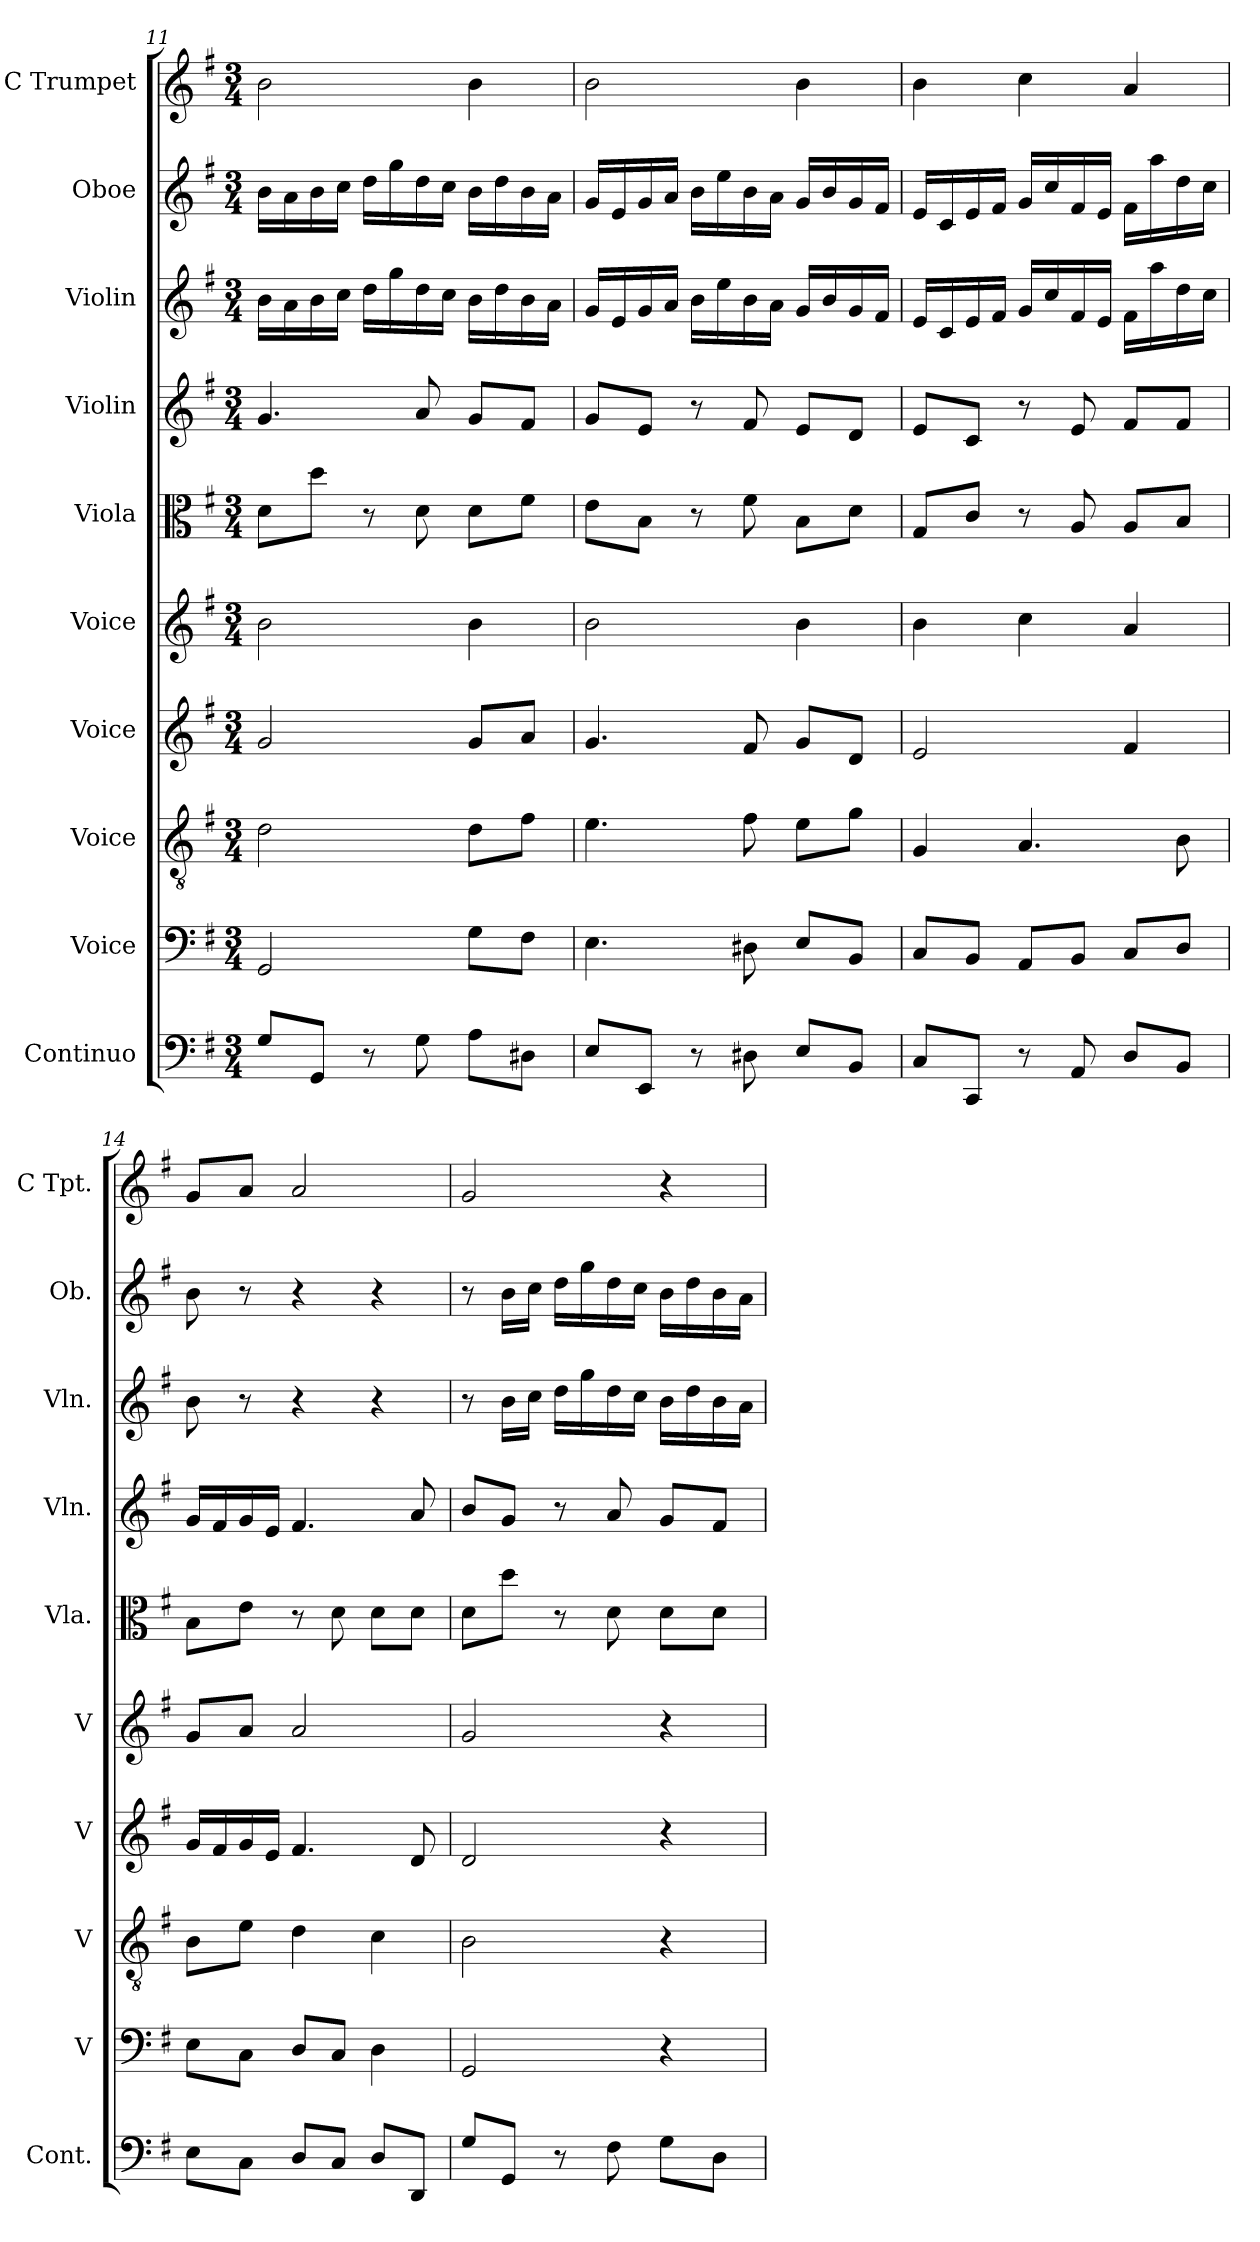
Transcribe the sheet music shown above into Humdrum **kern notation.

**kern	**kern	**kern	**kern	**kern	**kern	**kern	**kern	**kern	**kern
*part10	*part9	*part8	*part7	*part6	*part5	*part4	*part3	*part2	*part1
*staff10	*staff9	*staff8	*staff7	*staff6	*staff5	*staff4	*staff3	*staff2	*staff1
*I"Continuo	*I"Voice	*I"Voice	*I"Voice	*I"Voice	*I"Viola	*I"Violin	*I"Violin	*I"Oboe	*I"C Trumpet
*I'Cont.	*I'V	*I'V	*I'V	*I'V	*I'Vla.	*I'Vln.	*I'Vln.	*I'Ob.	*I'C Tpt.
*clefF4	*clefF4	*clefGv2	*clefG2	*clefG2	*clefC3	*clefG2	*clefG2	*clefG2	*clefG2
*ITrd7c12	*	*	*	*	*	*	*	*	*
*k[f#]	*k[f#]	*k[f#]	*k[f#]	*k[f#]	*k[f#]	*k[f#]	*k[f#]	*k[f#]	*k[f#]
*M3/4	*M3/4	*M3/4	*M3/4	*M3/4	*M3/4	*M3/4	*M3/4	*M3/4	*M3/4
=11	=11	=11	=11	=11	=11	=11	=11	=11	=11
8GG/L	2GG/	2d\	2g/	2b\	8d\L	4.g/	16b\LL	16b\LL	2b\
.	.	.	.	.	.	.	16a\	16a\	.
8GGG/J	.	.	.	.	8dd\J	.	16b\	16b\	.
.	.	.	.	.	.	.	16cc\JJ	16cc\JJ	.
8r	.	.	.	.	8r	.	16dd\LL	16dd\LL	.
.	.	.	.	.	.	.	16gg\	16gg\	.
8GG\	.	.	.	.	8d\	8a/	16dd\	16dd\	.
.	.	.	.	.	.	.	16cc\JJ	16cc\JJ	.
8AA\L	8G\L	8d\L	8g/L	4b\	8d\L	8g/L	16b\LL	16b\LL	4b\
.	.	.	.	.	.	.	16dd\	16dd\	.
8DD#X\J	8F#\J	8f#\J	8a/J	.	8f#\J	8f#/J	16b\	16b\	.
.	.	.	.	.	.	.	16a\JJ	16a\JJ	.
!!LO:PB:g=z
=12	=12	=12	=12	=12	=12	=12	=12	=12	=12
8EE/L	4.E\	4.e\	4.g/	2b\	8e\L	8g/L	16g/LL	16g/LL	2b\
.	.	.	.	.	.	.	16e/	16e/	.
8EEE/J	.	.	.	.	8B\J	8e/J	16g/	16g/	.
.	.	.	.	.	.	.	16a/JJ	16a/JJ	.
8r	.	.	.	.	8r	8r	16b\LL	16b\LL	.
.	.	.	.	.	.	.	16ee\	16ee\	.
8DD#X\	8D#X\	8f#\	8f#/	.	8f#\	8f#/	16b\	16b\	.
.	.	.	.	.	.	.	16a\JJ	16a\JJ	.
8EE/L	8E/L	8e\L	8g/L	4b\	8B\L	8e/L	16g/LL	16g/LL	4b\
.	.	.	.	.	.	.	16b/	16b/	.
8BBB/J	8BB/J	8g\J	8d/J	.	8d\J	8d/J	16g/	16g/	.
.	.	.	.	.	.	.	16f#/JJ	16f#/JJ	.
=13	=13	=13	=13	=13	=13	=13	=13	=13	=13
8CC/L	8C/L	4G/	2e/	4b\	8G/L	8e/L	16e/LL	16e/LL	4b\
.	.	.	.	.	.	.	16c/	16c/	.
8CCC/J	8BB/J	.	.	.	8c/J	8c/J	16e/	16e/	.
.	.	.	.	.	.	.	16f#/JJ	16f#/JJ	.
8r	8AA/L	4.A/	.	4cc\	8r	8r	16g/LL	16g/LL	4cc\
.	.	.	.	.	.	.	16cc/	16cc/	.
8AAA/	8BB/J	.	.	.	8A/	8e/	16f#/	16f#/	.
.	.	.	.	.	.	.	16e/JJ	16e/JJ	.
8DD/L	8C/L	.	4f#/	4a/	8A/L	8f#/L	16f#\LL	16f#\LL	4a/
.	.	.	.	.	.	.	16aa\	16aa\	.
8BBB/J	8D/J	8B\	.	.	8B/J	8f#/J	16dd\	16dd\	.
.	.	.	.	.	.	.	16cc\JJ	16cc\JJ	.
=14	=14	=14	=14	=14	=14	=14	=14	=14	=14
8EE\L	8E\L	8B\L	16g/LL	8g/L	8B\L	16g/LL	8b\	8b\	8g/L
.	.	.	16f#/	.	.	16f#/	.	.	.
8CC\J	8C\J	8e\J	16g/	8a/J	8e\J	16g/	8r	8r	8a/J
.	.	.	16e/JJ	.	.	16e/JJ	.	.	.
8DD/L	8D/L	4d\	4.f#/	2a/	8r	4.f#/	4r	4r	2a/
8CC/J	8C/J	.	.	.	8d\	.	.	.	.
8DD/L	4D\	4c\	.	.	8d\L	.	4r	4r	.
8DDD/J	.	.	8d/	.	8d\J	8a/	.	.	.
=15	=15	=15	=15	=15	=15	=15	=15	=15	=15
8GG/L	2GG/	2B\	2d/	2g/	8d\L	8b/L	8r	8r	2g/
8GGG/J	.	.	.	.	8dd\J	8g/J	16b\LL	16b\LL	.
.	.	.	.	.	.	.	16cc\JJ	16cc\JJ	.
8r	.	.	.	.	8r	8r	16dd\LL	16dd\LL	.
.	.	.	.	.	.	.	16gg\	16gg\	.
8FF#\	.	.	.	.	8d\	8a/	16dd\	16dd\	.
.	.	.	.	.	.	.	16cc\JJ	16cc\JJ	.
8GG\L	4r	4r	4r	4r	8d\L	8g/L	16b\LL	16b\LL	4r
.	.	.	.	.	.	.	16dd\	16dd\	.
8DD\J	.	.	.	.	8d\J	8f#/J	16b\	16b\	.
.	.	.	.	.	.	.	16a\JJ	16a\JJ	.
=	=	=	=	=	=	=	=	=	=
*-	*-	*-	*-	*-	*-	*-	*-	*-	*-
